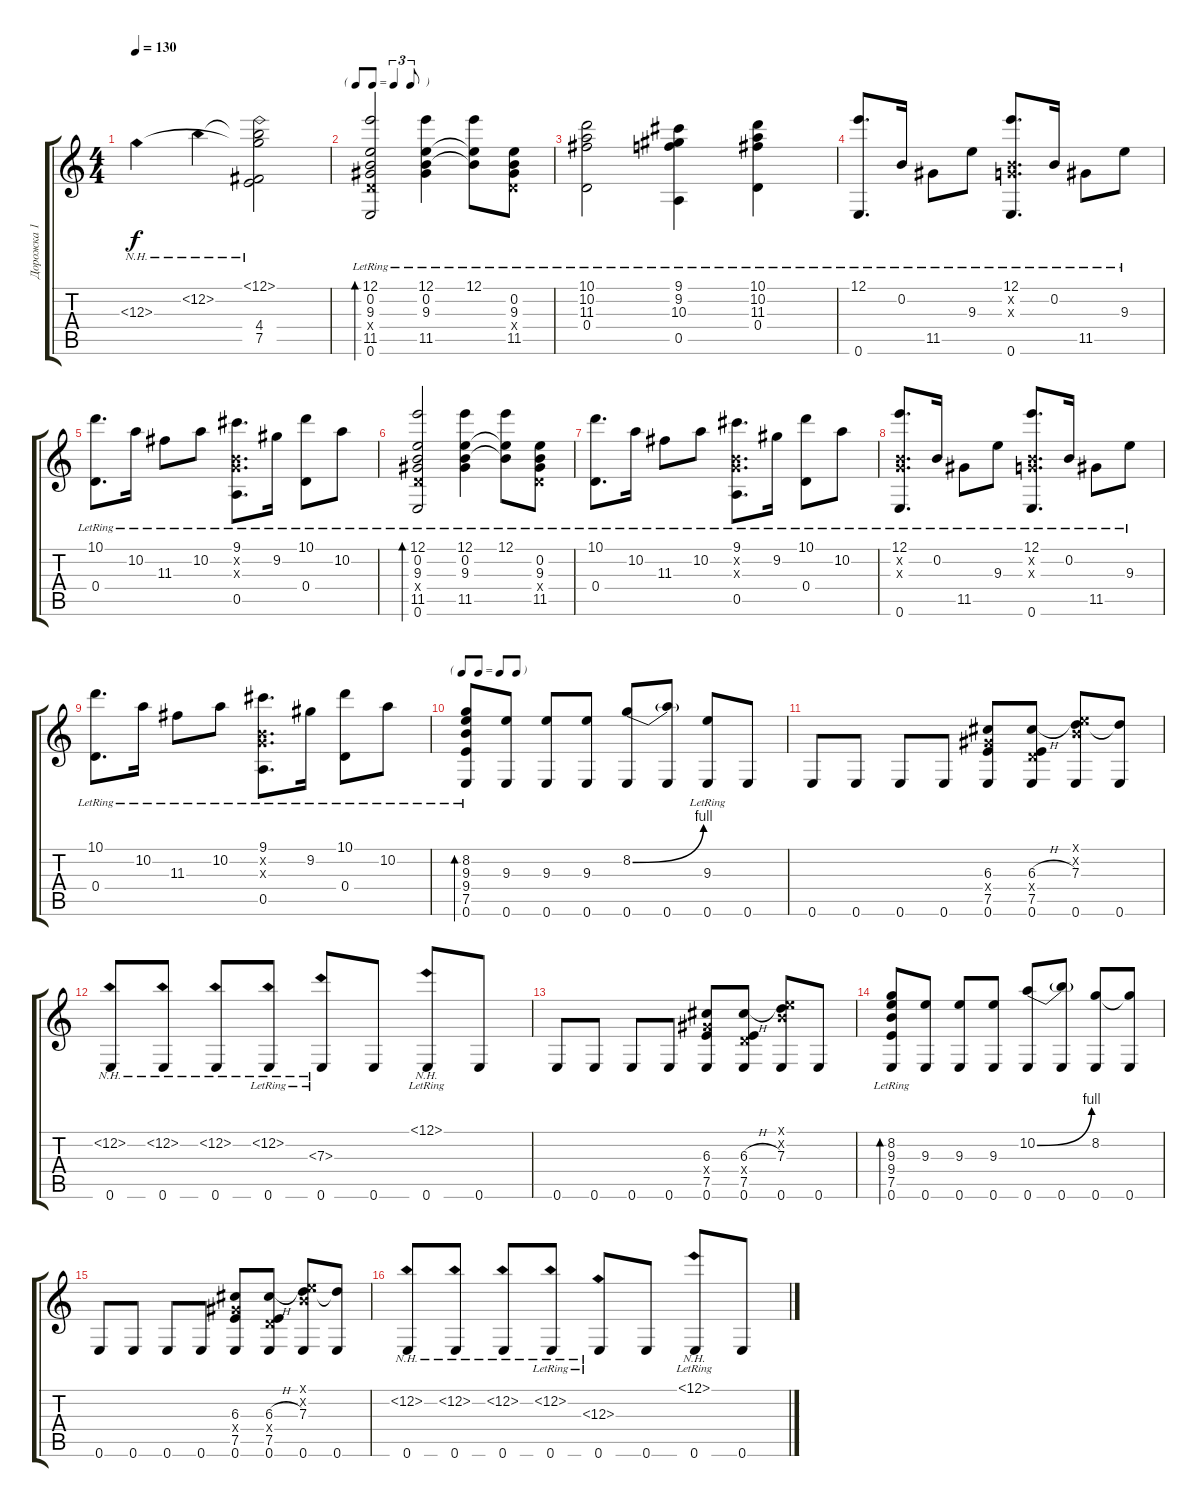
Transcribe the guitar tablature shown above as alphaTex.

\track ("Дорожка 1" "Дорожка 1") {instrument acousticguitarsteel}
\staff {score tabs}
\tuning (E4 B3 G3 D3 A2 E2) {hide}
\ts (4 4)
\tempo 130
\clef g2
\ks c
12.3{nh}.4{dy f} 12.2{nh}.4 (12.1{nh} 12.2{t} 12.3{t} 4.4{t} 7.5{t}).2 |
\tf triplet8th
(12.1{lr} 0.2{lr} 9.3{lr} 0.4{x} 11.5{lr} 0.6).2{bd 60} (12.1{lr} 0.2{lr} 9.3{lr} 11.5{lr}).4 (12.1{lr} 0.2{t} 9.3{t}).8 (0.2{lr} 9.3{lr} 0.4{x} 11.5).8 |
(10.1{lr} 10.2{lr} 11.3{lr} 0.4{lr}).2 (9.1{lr} 9.2{lr} 10.3{lr} 0.5{lr}).4 (10.1{lr} 10.2{lr} 11.3{lr} 0.4{lr}).4 |
(12.1{lr} 0.6{lr}).8{d} 0.2{lr}.16 11.5{lr}.8 9.3{lr}.8 (12.1{lr} 0.2{x} 0.3{x} 0.6{lr}).8{d} 0.2{lr}.16 11.5{lr}.8 9.3{lr}.8 |
(10.1{lr} 0.4{lr}).8{d} 10.2{lr}.16 11.3{lr}.8 10.2{lr}.8 (9.1{lr} 0.2{x} 0.3{x} 0.5{lr}).8{d} 9.2{lr}.16 (10.1{lr} 0.4{lr}).8 10.2{lr}.8 |
(12.1{lr} 0.2{lr} 9.3{lr} 0.4{x} 11.5{lr} 0.6).2{bd 60} (12.1{lr} 0.2{lr} 9.3{lr} 11.5{lr}).4 (12.1{lr} 0.2{t} 9.3{t}).8 (0.2{lr} 9.3{lr} 0.4{x} 11.5).8 |
(10.1{lr} 0.4{lr}).8{d} 10.2{lr}.16 11.3{lr}.8 10.2{lr}.8 (9.1{lr} 0.2{x} 0.3{x} 0.5{lr}).8{d} 9.2{lr}.16 (10.1{lr} 0.4{lr}).8 10.2{lr}.8 |
(12.1{lr} 0.2{x} 0.3{x} 0.6{lr}).8{d} 0.2{lr}.16 11.5{lr}.8 9.3{lr}.8 (12.1{lr} 0.2{x} 0.3{x} 0.6{lr}).8{d} 0.2{lr}.16 11.5{lr}.8 9.3{lr}.8 |
(10.1{lr} 0.4{lr}).8{d} 10.2{lr}.16 11.3{lr}.8 10.2{lr}.8 (9.1{lr} 0.2{x} 0.3{x} 0.5{lr}).8{d} 9.2{lr}.16 (10.1{lr} 0.4{lr}).8 10.2{lr}.8 |
\tf none
(8.2 9.3 9.4{lr} 7.5{lr} 0.6).8{bd 60} (9.3 0.6).8 (9.3 0.6).8 (9.3 0.6).8 (8.2{be (bend 0 0 60 4)} 0.6).8 (8.2{t} 0.6).8 (9.3{lr} 0.6).8 0.6.8 |
0.6.8 0.6.8 0.6.8 0.6.8 (6.3 6.4{x} 7.5 0.6).8 (6.3{h} 0.4{x} 7.5 0.6).8 (0.1{x} 0.2{x} 7.3 0.6).8 (7.3{t} 0.6).8 |
(12.2{nh} 0.6).8 (12.2{nh} 0.6).8 (12.2{nh} 0.6).8 (12.2{nh lr} 0.6).8 (7.3{nh lr} 0.6).8 0.6.8 (12.1{nh lr} 0.6).8 0.6.8 |
0.6.8 0.6.8 0.6.8 0.6.8 (6.3 6.4{x} 7.5 0.6).8 (6.3{h} 0.4{x} 7.5 0.6).8 (0.1{x} 0.2{x} 7.3 0.6).8 0.6.8 |
(8.2 9.3 9.4{lr} 7.5{lr} 0.6).8{bd 60} (9.3 0.6).8 (9.3 0.6).8 (9.3 0.6).8 (10.2{be (bend 0 0 60 4)} 0.6).8 (10.2{t} 0.6).8 (8.2 0.6).8 (8.2{t} 0.6).8 |
0.6.8 0.6.8 0.6.8 0.6.8 (6.3 6.4{x} 7.5 0.6).8 (6.3{h} 0.4{x} 7.5 0.6).8 (0.1{x} 0.2{x} 7.3 0.6).8 (7.3{t} 0.6).8 |
(12.2{nh} 0.6).8 (12.2{nh} 0.6).8 (12.2{nh} 0.6).8 (12.2{nh lr} 0.6).8 (12.3{nh lr} 0.6).8 0.6.8 (12.1{nh lr} 0.6).8 0.6.8
